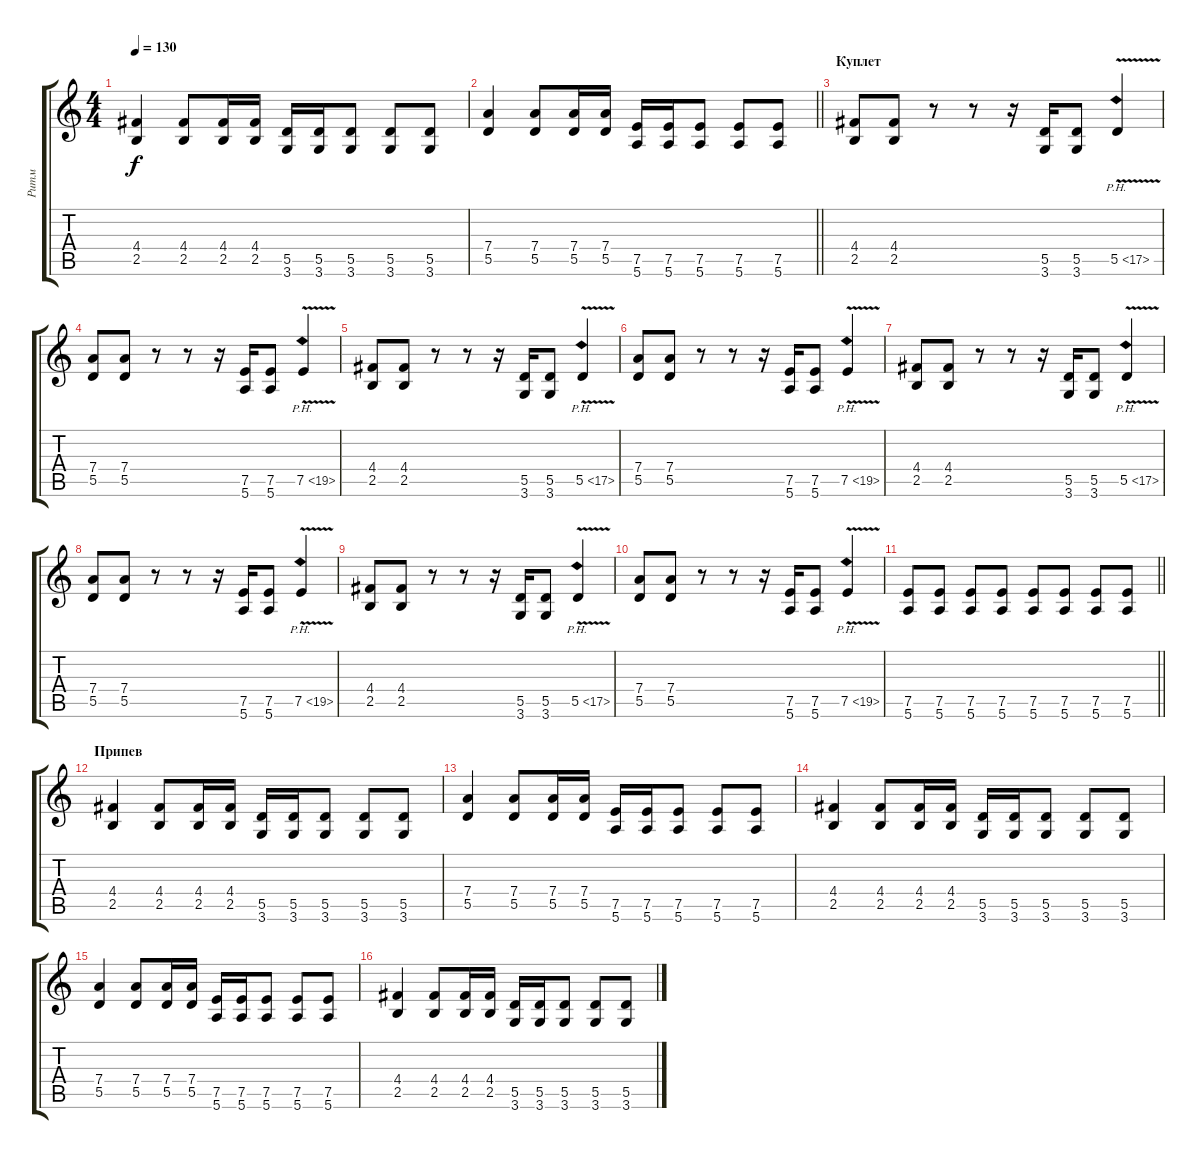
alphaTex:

\track ("Ритм" "Ритм") {instrument distortionguitar}
\staff {score tabs}
\tuning (E4 B3 G3 D3 A2 E2) {hide}
\ts (4 4)
\tempo 130
\clef g2
\ks c
(4.4 2.5).4{dy f} (4.4 2.5).8 (4.4 2.5).16 (4.4 2.5).16 (5.5 3.6).16 (5.5 3.6).16 (5.5 3.6).8 (5.5 3.6).8 (5.5 3.6).8 |
\barLineRight lightlight
(7.4 5.5).4 (7.4 5.5).8 (7.4 5.5).16 (7.4 5.5).16 (7.5 5.6).16 (7.5 5.6).16 (7.5 5.6).8 (7.5 5.6).8 (7.5 5.6).8 |
\section ("" "Куплет")
(4.4 2.5).8 (4.4 2.5).8 r.8 r.8 r.16 (5.5 3.6).16 (5.5 3.6).8 5.5{ph 12 v}.4 |
(7.4 5.5).8 (7.4 5.5).8 r.8 r.8 r.16 (7.5 5.6).16 (7.5 5.6).8 7.5{ph 12 v}.4 |
(4.4 2.5).8 (4.4 2.5).8 r.8 r.8 r.16 (5.5 3.6).16 (5.5 3.6).8 5.5{ph 12 v}.4 |
(7.4 5.5).8 (7.4 5.5).8 r.8 r.8 r.16 (7.5 5.6).16 (7.5 5.6).8 7.5{ph 12 v}.4 |
(4.4 2.5).8 (4.4 2.5).8 r.8 r.8 r.16 (5.5 3.6).16 (5.5 3.6).8 5.5{ph 12 v}.4 |
(7.4 5.5).8 (7.4 5.5).8 r.8 r.8 r.16 (7.5 5.6).16 (7.5 5.6).8 7.5{ph 12 v}.4 |
(4.4 2.5).8 (4.4 2.5).8 r.8 r.8 r.16 (5.5 3.6).16 (5.5 3.6).8 5.5{ph 12 v}.4 |
(7.4 5.5).8 (7.4 5.5).8 r.8 r.8 r.16 (7.5 5.6).16 (7.5 5.6).8 7.5{ph 12 v}.4 |
\barLineRight lightlight
(7.5 5.6).8 (7.5 5.6).8 (7.5 5.6).8 (7.5 5.6).8 (7.5 5.6).8 (7.5 5.6).8 (7.5 5.6).8 (7.5 5.6).8 |
\section ("" "Припев")
(4.4 2.5).4 (4.4 2.5).8 (4.4 2.5).16 (4.4 2.5).16 (5.5 3.6).16 (5.5 3.6).16 (5.5 3.6).8 (5.5 3.6).8 (5.5 3.6).8 |
(7.4 5.5).4 (7.4 5.5).8 (7.4 5.5).16 (7.4 5.5).16 (7.5 5.6).16 (7.5 5.6).16 (7.5 5.6).8 (7.5 5.6).8 (7.5 5.6).8 |
(4.4 2.5).4 (4.4 2.5).8 (4.4 2.5).16 (4.4 2.5).16 (5.5 3.6).16 (5.5 3.6).16 (5.5 3.6).8 (5.5 3.6).8 (5.5 3.6).8 |
(7.4 5.5).4 (7.4 5.5).8 (7.4 5.5).16 (7.4 5.5).16 (7.5 5.6).16 (7.5 5.6).16 (7.5 5.6).8 (7.5 5.6).8 (7.5 5.6).8 |
(4.4 2.5).4 (4.4 2.5).8 (4.4 2.5).16 (4.4 2.5).16 (5.5 3.6).16 (5.5 3.6).16 (5.5 3.6).8 (5.5 3.6).8 (5.5 3.6).8
